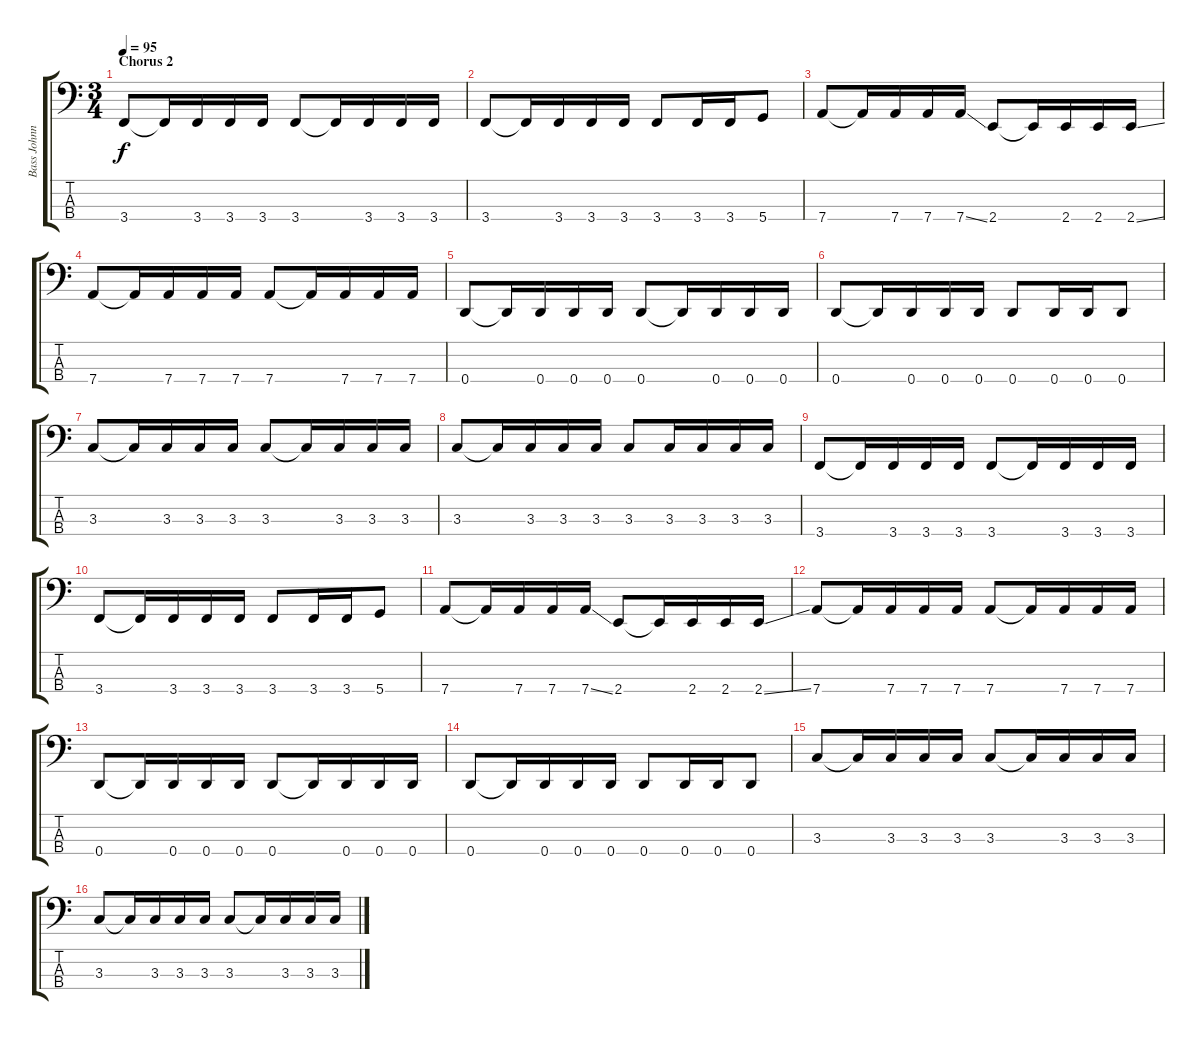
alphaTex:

\track ("Bass Johnny" "Bass Johnn") {instrument electricbassfinger}
\staff {score tabs}
\tuning (G2 D2 A1 D1) {hide}
\ts (3 4)
\section ("" "Chorus 2")
\tempo 95
\clef f4
\ks c
3.4.8{dy f} 3.4{t}.16 3.4.16{beam merge} 3.4.16 3.4.16{beam split} 3.4.8{beam merge} 3.4{t}.16 3.4.16 3.4.16 3.4.16 |
3.4.8 3.4{t}.16 3.4.16{beam merge} 3.4.16 3.4.16{beam split} 3.4.8{beam merge} 3.4.16 3.4.16 5.4.8 |
7.4.8 7.4{t}.16 7.4.16{beam merge} 7.4.16 7.4{ss}.16{beam split} 2.4.8{beam merge} 2.4{t}.16 2.4.16 2.4.16 2.4{ss}.16 |
7.4.8 7.4{t}.16 7.4.16{beam merge} 7.4.16 7.4.16{beam split} 7.4.8{beam merge} 7.4{t}.16 7.4.16{beam merge} 7.4.16 7.4.16 |
0.4.8 0.4{t}.16 0.4.16{beam merge} 0.4.16 0.4.16{beam split} 0.4.8{beam merge} 0.4{t}.16 0.4.16 0.4.16 0.4.16 |
0.4.8 0.4{t}.16 0.4.16{beam merge} 0.4.16 0.4.16{beam split} 0.4.8{beam merge} 0.4.16 0.4.16 0.4.8 |
3.3.8 3.3{t}.16 3.3.16{beam merge} 3.3.16 3.3.16{beam split} 3.3.8{beam merge} 3.3{t}.16 3.3.16 3.3.16 3.3.16 |
3.3.8 3.3{t}.16 3.3.16{beam merge} 3.3.16 3.3.16{beam split} 3.3.8{beam merge} 3.3.16 3.3.16 3.3.16 3.3.16 |
3.4.8 3.4{t}.16 3.4.16{beam merge} 3.4.16 3.4.16{beam split} 3.4.8{beam merge} 3.4{t}.16 3.4.16 3.4.16 3.4.16 |
3.4.8 3.4{t}.16 3.4.16{beam merge} 3.4.16 3.4.16{beam split} 3.4.8{beam merge} 3.4.16 3.4.16 5.4.8 |
7.4.8 7.4{t}.16 7.4.16{beam merge} 7.4.16 7.4{ss}.16{beam split} 2.4.8{beam merge} 2.4{t}.16 2.4.16 2.4.16 2.4{ss}.16 |
7.4.8 7.4{t}.16 7.4.16{beam merge} 7.4.16 7.4.16{beam split} 7.4.8{beam merge} 7.4{t}.16 7.4.16{beam merge} 7.4.16 7.4.16 |
0.4.8 0.4{t}.16 0.4.16{beam merge} 0.4.16 0.4.16{beam split} 0.4.8{beam merge} 0.4{t}.16 0.4.16 0.4.16 0.4.16 |
0.4.8 0.4{t}.16 0.4.16{beam merge} 0.4.16 0.4.16{beam split} 0.4.8{beam merge} 0.4.16 0.4.16 0.4.8 |
3.3.8 3.3{t}.16 3.3.16{beam merge} 3.3.16 3.3.16{beam split} 3.3.8{beam merge} 3.3{t}.16 3.3.16 3.3.16 3.3.16 |
3.3.8 3.3{t}.16 3.3.16{beam merge} 3.3.16 3.3.16{beam split} 3.3.8{beam merge} 3.3{t}.16 3.3.16 3.3.16 3.3.16
